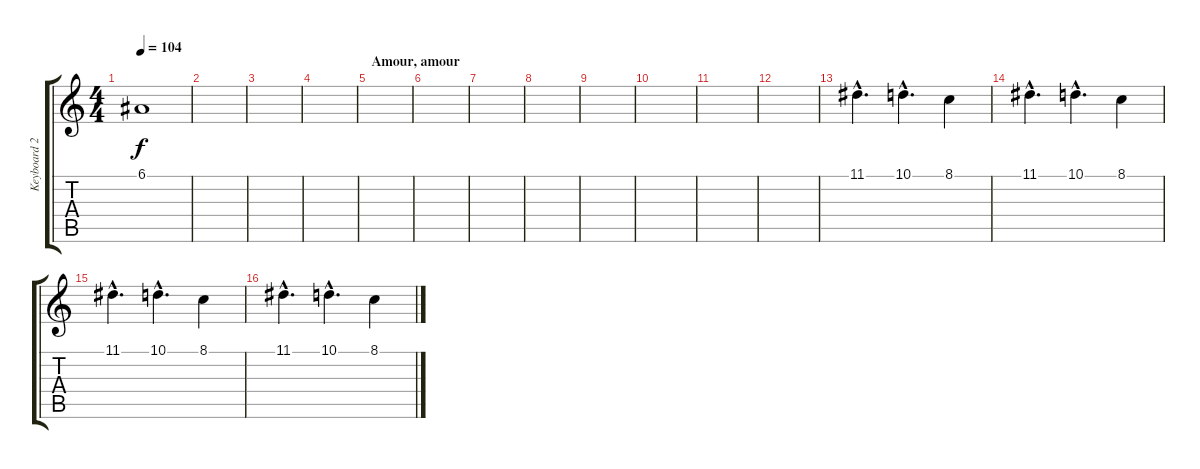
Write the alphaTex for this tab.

\track ("Keyboard 2" "Keyboard 2") {instrument fx7echoes}
\staff {score tabs}
\tuning (E4 B3 G3 D3 A2 D2) {hide}
\ts (4 4)
\tempo 104
\clef g2
\ks c
6.1.1{dy f} |
|
|
|
\section ("" "Amour, amour")
|
|
|
|
|
|
|
|
11.1{hac}.4{d} 10.1{hac}.4{d} 8.1.4 |
11.1{hac}.4{d} 10.1{hac}.4{d} 8.1.4 |
11.1{hac}.4{d} 10.1{hac}.4{d} 8.1.4 |
11.1{hac}.4{d} 10.1{hac}.4{d} 8.1.4
